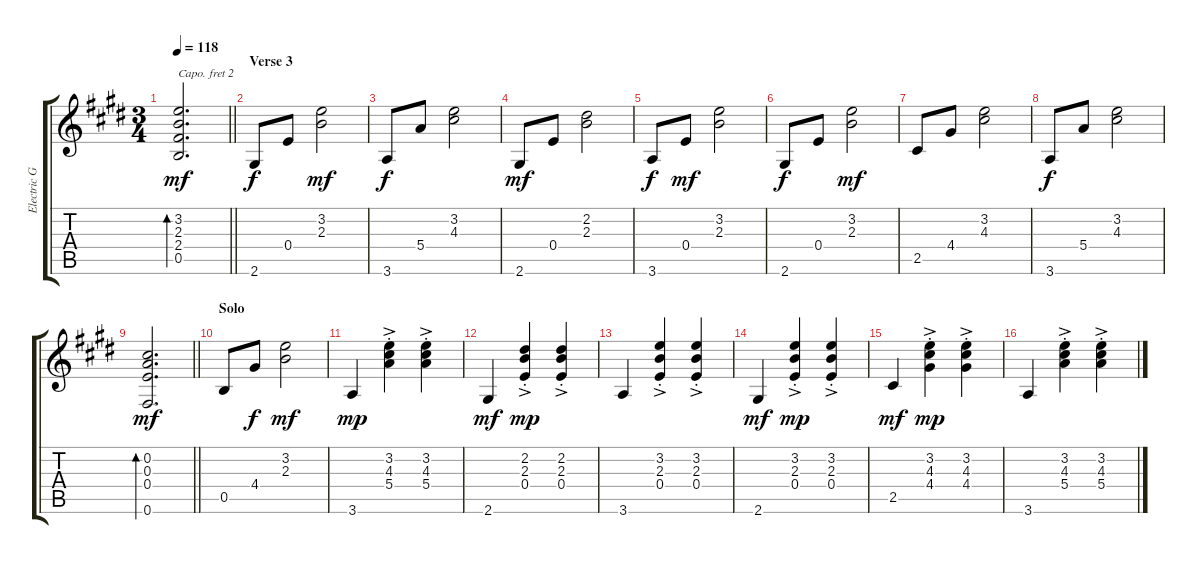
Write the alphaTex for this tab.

\track ("Electric Guitar" "Electric G") {instrument electricguitarjazz}
\staff {score tabs}
\capo 2
\tuning (E4 B3 G3 D3 A2 E2) {hide}
\ts (3 4)
\tempo 118
\clef g2
\barLineRight lightlight
\ks e
(3.2 2.3 2.4 0.5).2{d bd 240 dy mf} |
\section ("" "Verse 3")
2.6.8{dy f} 0.4.8 (3.2 2.3).2{dy mf} |
3.6.8{dy f} 5.4.8 (3.2 4.3).2 |
2.6.8{dy mf} 0.4.8 (2.2 2.3).2 |
3.6.8{dy f} 0.4.8{dy mf} (3.2 2.3).2 |
2.6.8{dy f} 0.4.8 (3.2 2.3).2{dy mf} |
2.5.8 4.4.8 (3.2 4.3).2 |
3.6.8{dy f} 5.4.8 (3.2 4.3).2 |
\barLineRight lightlight
(0.2 0.3 0.4 0.6).2{d bd 240 dy mf} |
\section ("" "Solo")
0.5.8 4.4.8{dy f} (3.2 2.3).2{dy mf} |
3.6.4{dy mp} (3.2{ac st} 4.3{ac st} 5.4{st}).4 (3.2{ac st} 4.3{ac st} 5.4{st}).4 |
2.6.4{dy mf} (2.2{ac st} 2.3{ac st} 0.4{ac st}).4{dy mp} (2.2{ac st} 2.3{ac st} 0.4{ac st}).4 |
3.6.4 (3.2{ac st} 2.3{ac st} 0.4{ac st}).4 (3.2{ac st} 2.3{ac st} 0.4{ac st}).4 |
2.6.4{dy mf} (3.2{ac st} 2.3{ac st} 0.4{ac st}).4{dy mp} (3.2{ac st} 2.3{ac st} 0.4{ac st}).4 |
2.5.4{dy mf} (3.2{ac st} 4.3{ac st} 4.4{ac st}).4{dy mp} (3.2{ac st} 4.3{ac st} 4.4{ac st}).4 |
3.6.4 (3.2{ac st} 4.3{ac st} 5.4{st}).4 (3.2{ac st} 4.3{ac st} 5.4{st}).4
